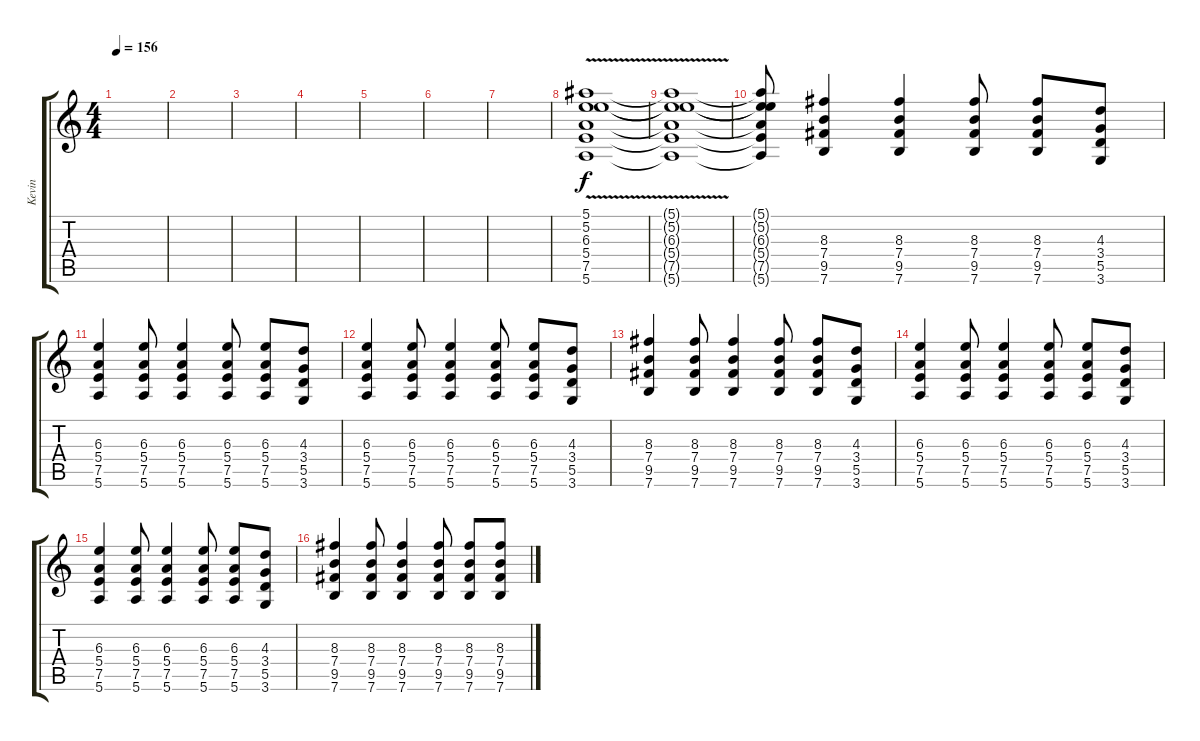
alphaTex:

\track ("Kevin" "Kevin") {instrument distortionguitar}
\staff {score tabs}
\tuning (F4 B3 Bb3 E3 A2 E2) {hide}
\ts (4 4)
\tempo 156
\clef g2
\ks c
|
|
|
|
|
|
|
(5.1{v} 5.2{v} 6.3{v} 5.4{v} 7.5 5.6).1 |
(5.1{t} 5.2{t} 6.3{t} 5.4{t} 7.5{t} 5.6{t}).1 |
(5.1{t} 5.2{t} 6.3{t} 5.4{t} 7.5{t} 5.6{t}).8{instrument distortionguitar} (8.3 7.4 9.5 7.6).4 (8.3 7.4 9.5 7.6).4 (8.3 7.4 9.5 7.6).8 (8.3 7.4 9.5 7.6).8 (4.3 3.4 5.5 3.6).8 |
(6.3 5.4 7.5 5.6).4 (6.3 5.4 7.5 5.6).8 (6.3 5.4 7.5 5.6).4 (6.3 5.4 7.5 5.6).8 (6.3 5.4 7.5 5.6).8 (4.3 3.4 5.5 3.6).8 |
(6.3 5.4 7.5 5.6).4 (6.3 5.4 7.5 5.6).8 (6.3 5.4 7.5 5.6).4 (6.3 5.4 7.5 5.6).8 (6.3 5.4 7.5 5.6).8 (4.3 3.4 5.5 3.6).8 |
(8.3 7.4 9.5 7.6).4 (8.3 7.4 9.5 7.6).8 (8.3 7.4 9.5 7.6).4 (8.3 7.4 9.5 7.6).8 (8.3 7.4 9.5 7.6).8 (4.3 3.4 5.5 3.6).8 |
(6.3 5.4 7.5 5.6).4 (6.3 5.4 7.5 5.6).8 (6.3 5.4 7.5 5.6).4 (6.3 5.4 7.5 5.6).8 (6.3 5.4 7.5 5.6).8 (4.3 3.4 5.5 3.6).8 |
(6.3 5.4 7.5 5.6).4 (6.3 5.4 7.5 5.6).8 (6.3 5.4 7.5 5.6).4 (6.3 5.4 7.5 5.6).8 (6.3 5.4 7.5 5.6).8 (4.3 3.4 5.5 3.6).8 |
(8.3 7.4 9.5 7.6).4 (8.3 7.4 9.5 7.6).8 (8.3 7.4 9.5 7.6).4 (8.3 7.4 9.5 7.6).8 (8.3 7.4 9.5 7.6).8 (8.3 7.4 9.5 7.6).8
